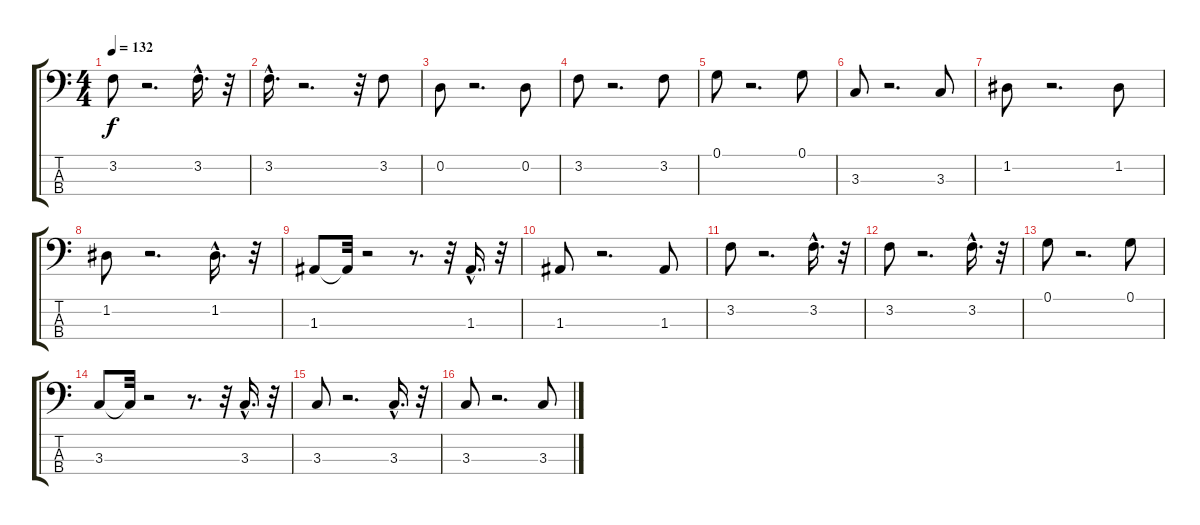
\track "" {instrument synthbass2}
\staff {score tabs}
\tuning (G2 D2 A1 E1) {hide}
\ts (4 4)
\tempo 132
\clef f4
\ks c
3.2.8{dy f} r.2{d} 3.2{hac}.16{d} r.32 |
3.2{hac}.16{d} r.2{d} r.32 3.2.8 |
0.2.8 r.2{d} 0.2.8 |
3.2.8 r.2{d} 3.2.8 |
0.1.8 r.2{d} 0.1.8 |
3.3.8 r.2{d} 3.3.8 |
1.2.8 r.2{d} 1.2.8 |
1.2.8 r.2{d} 1.2{hac}.16{d} r.32 |
1.3.8 1.3{t}.32 r.2 r.8{d} r.32 1.3{hac}.16{d} r.32 |
1.3.8 r.2{d} 1.3.8 |
3.2.8 r.2{d} 3.2{hac}.16{d} r.32 |
3.2.8 r.2{d} 3.2{hac}.16{d} r.32 |
0.1.8 r.2{d} 0.1.8 |
3.3.8 3.3{t}.32 r.2 r.8{d} r.32 3.3{hac}.16{d} r.32 |
3.3.8 r.2{d} 3.3{hac}.16{d} r.32 |
3.3.8 r.2{d} 3.3.8
